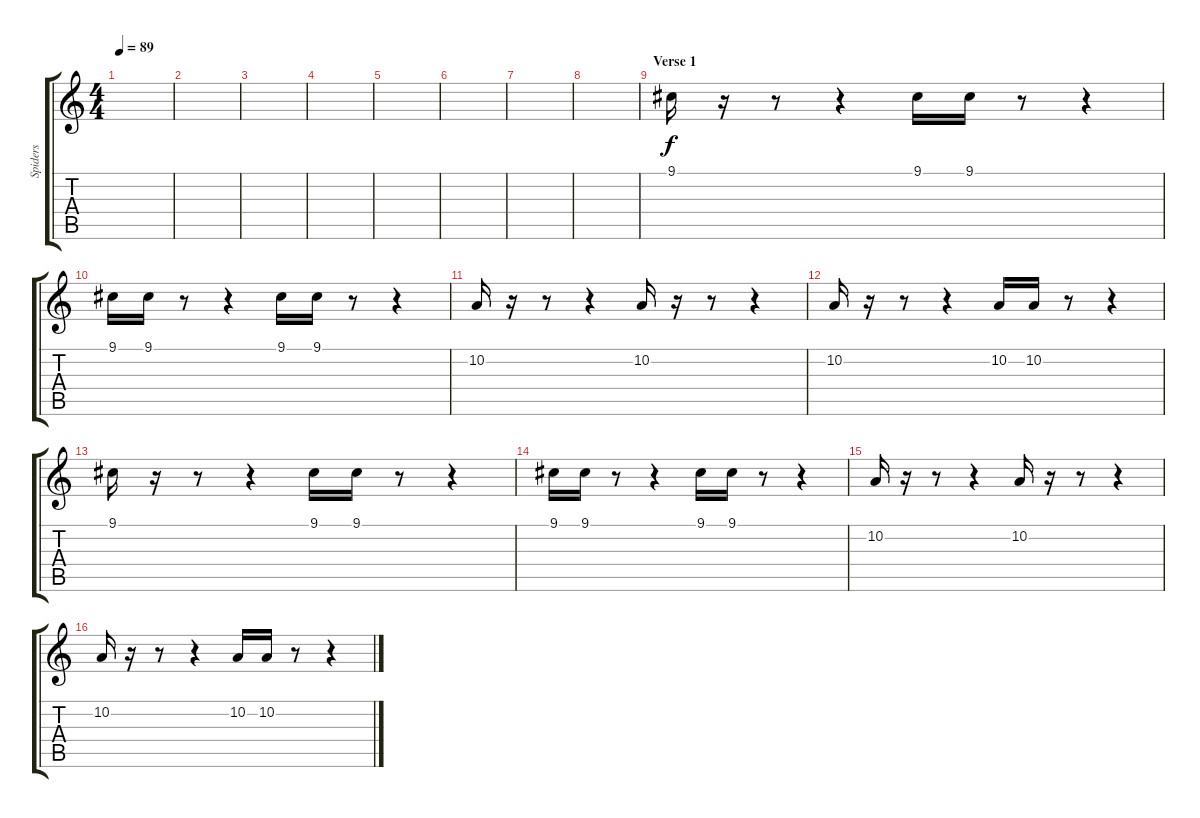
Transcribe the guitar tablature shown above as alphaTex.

\track ("Spiders" "Spiders") {instrument fx4atmosphere}
\staff {score tabs}
\tuning (E4 B3 G3 D3 A2 E2) {hide}
\ts (4 4)
\tempo 89
\clef g2
\ks c
|
|
|
|
|
|
|
|
\section ("" "Verse 1")
9.1.16 r.16 r.8 r.4 9.1.16 9.1.16 r.8 r.4 |
9.1.16 9.1.16 r.8 r.4 9.1.16 9.1.16 r.8 r.4 |
10.2.16 r.16 r.8 r.4 10.2.16 r.16 r.8 r.4 |
10.2.16 r.16 r.8 r.4 10.2.16 10.2.16 r.8 r.4 |
9.1.16 r.16 r.8 r.4 9.1.16 9.1.16 r.8 r.4 |
9.1.16 9.1.16 r.8 r.4 9.1.16 9.1.16 r.8 r.4 |
10.2.16 r.16 r.8 r.4 10.2.16 r.16 r.8 r.4 |
10.2.16 r.16 r.8 r.4 10.2.16 10.2.16 r.8 r.4
